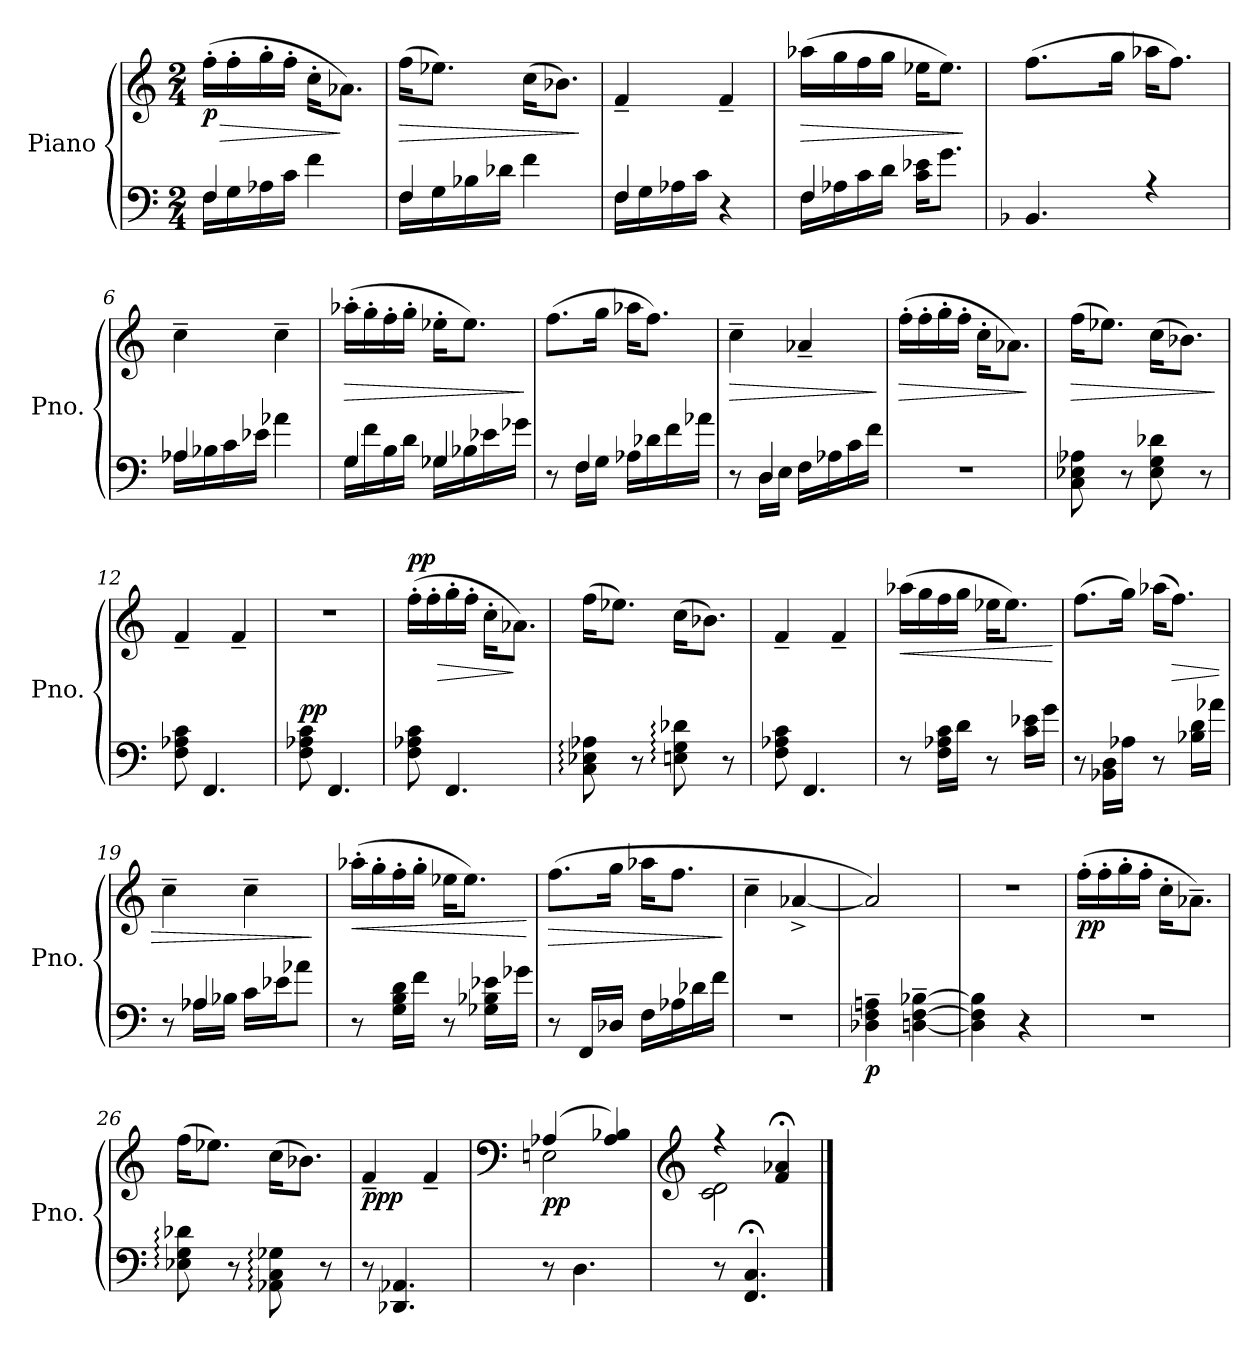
**kern	**kern	**dynam
*part1	*part1	*part1
*staff2	*staff1	*staff1/2
*I"Piano	*	*
*I'Pno.	*	*
*clefF4	*clefG2	*
*k[]	*k[]	*
*M2/4	*M2/4	*
*MM80	*MM80	*
=1	=1	=1
*^	*	*
!	!	!	!LO:HP:b
!	!	!	!LO:DY:n=1:b
4F/	16F\LL	(>16ff'\LL	> p
.	16G\	16ff'\	.
.	16A-X\	16gg'\	.
.	16c\JJ	16ff'\JJ	.
4f\	4ryy	16cc'\KL	.
.	.	8.a-X\J)	]
=2	=2	=2	=2
!	!	!	!LO:HP:b
4F/	16F\LL	(>16ff\KL	>
.	16G\	8.ee-X\J)	.
.	16B-X\	.	.
.	16d-X\JJ	.	.
4f\	4ryy	(>16cc\KL	.
.	.	8.b-X\J)	.
*v	*v	*	*
.	.	]
=3	=3	=3
*^	*	*
4F/	16F\LL	4f~/	.
.	16G\	.	.
.	16A-X\	.	.
.	16c\JJ	.	.
4r	4ryy	4f~/	.
=4	=4	=4	=4
!	!	!	!LO:HP:b
4F/	16F\LL	(>16aa-X\LL	>
.	16A-X\	16gg\	.
.	16c\	16ff\	.
.	16d\JJ	16gg\JJ	.
4ryy	16c\ 16e-X\KL	16ee-X\KL	.
.	8.g\J	8.ee-\J)	.
*v	*v	*	*
.	.	]
=5	=5	=5
*^	*	*
4.BB-X/	16BB-\LLyy	(>8.ff\L	.
.	16D\	.	.
.	16A-X\	.	.
.	16B-X\JJ	16gg\Jk	.
.	4rA	16aa-X\KL	.
.	.	8.ff\J)	.
8ryy	.	.	.
!!LO:LB:g=z
=6	=6	=6	=6
4A-X/	16A-\LL	4cc~\	.
.	16B-X\	.	.
.	16c\	.	.
.	16e-X\JJ	.	.
4a-X\	4ryy	4cc~\	.
=7	=7	=7	=7
!	!	!	!LO:HP:b
4G/	16G\LL	(>16aa-X'\LL	>
.	16f\	16gg'\	.
.	16B\	16ff'\	.
.	16d\JJ	16gg'\JJ	.
4G-X/	16G-\LL	16ee-X'\KL	.
.	16B-X\	8.ee-\J)	.
.	16e-X\	.	.
.	16g-X\JJ	.	.
*v	*v	*	*
.	.	]
=8	=8	=8
*^	*	*
8r	8ryy	(>8.ff\L	.
4F/	16F\LL	.	.
.	16G\JJ	16gg\Jk	.
.	16A-X\LL	16aa-X\KL	.
.	16d-X\	8.ff\J)	.
8ryy	16f\	.	.
.	16a-X\JJ	.	.
=9	=9	=9	=9
!	!	!	!LO:HP:b
8r	8ryy	4cc~\	>
4D/	16D\LL	.	.
.	16E\JJ	.	.
.	16F\LL	4a-X~/	.
.	16A-X\	.	.
8ryy	16c\	.	.
.	16f\JJ	.	.
*v	*v	*	*
.	.	]
=10	=10	=10
!	!	!LO:HP:b
2r	(>16ff'\LL	>
.	16ff'\	.
.	16gg'\	.
.	16ff'\JJ	.
.	16cc'\KL	.
.	8.a-X\J)	.
.	.	]
!!LO:LB:g=z
=11	=11	=11
!	!	!LO:HP:b
8C\ 8E-X\ 8A-X\	(>16ff\KL	>
.	8.ee-X\J)	.
8r	.	.
8E-\ 8G\ 8d-X\	(>16cc\KL	.
.	8.b-X\J)	.
8r	.	.
.	.	]
=12	=12	=12
8F\ 8A-X\ 8c\	4f~/	.
4.FF/	.	.
.	4f~/	.
=13	=13	=13
!	!	!LO:DY:a=2
8F\ 8A-X\ 8c\	2r	pp
4.FF/	.	.
=14	=14	=14
!	!	!LO:HP:b
!	!	!LO:DY:n=1:a
8F\ 8A-X\ 8c\	(>16ff'\LL	> pp
.	16ff'\	.
4.FF/	16gg'\	.
.	16ff'\JJ	.
.	16cc'\KL	.
.	8.a-X\J)	]
=15	=15	=15
8C\: 8E-X\: 8A-X\:	(>16ff\KL	.
.	8.ee-X\J)	.
8r	.	.
8En\: 8G\: 8d-X\:	(>16cc\KL	.
.	8.b-X\J)	.
8r	.	.
=16	=16	=16
8F\ 8A-X\ 8c\	4f~/	.
4.FF/	.	.
.	4f~/	.
!!LO:LB:g=z
=17	=17	=17
!	!	!LO:HP:b
8r	(>16aa-X\LL	<
.	16gg\	.
16F\ 16A-X\ 16c\LL	16ff\	.
16d\JJ	16gg\JJ	.
8r	16ee-X\KL	.
.	8.ee-\J)	.
16c\ 16e-X\LL	.	.
16g\JJ	.	.
.	.	[
=18	=18	=18
8r	(>8.ff\L	.
16BB-X\ 16D\LL	.	.
16A-X\JJ	16gg\Jk)	.
8r	(>16aa-X\KL	.
!	!	!LO:HP:b
.	8.ff\J)	>
16B-X\ 16d\LL	.	.
16a-X\JJ	.	.
=19	=19	=19
*^	*	*
8r	8ryy	4cc~\	.
4A-X/	16A-\LL	.	.
.	16B-X\JJ	.	.
.	16c\LL	4cc~\	.
.	16e-X\J	.	.
8ryy	8a-X\J	.	.
*v	*v	*	*
.	.	]
=20	=20	=20
!	!	!LO:HP:b
8r	(>16aa-X'\LL	<
.	16gg'\	.
16G\ 16B\ 16d\LL	16ff'\	.
16f\JJ	16gg'\JJ	.
8r	16ee-X\KL	.
.	8.ee-\J)	.
16G-X\ 16B-X\ 16e-X\LL	.	.
16g-X\JJ	.	.
.	.	[
!!LO:LB:g=z
=21	=21	=21
!	!	!LO:HP:b
8r	(>8.ff\L	>
16FF/LL	.	.
16D-X/JJ	16gg\Jk	.
16F\LL	16aa-X\KL	.
16A-X\	8.ff\J	.
16d-X\	.	.
16f\JJ	.	.
.	.	]
=22	=22	=22
2r	4cc~\	.
.	[4a-X^/	.
=23	=23	=23
!	!	!LO:DY:b=2
4D-X\~ 4F\~ 4An\~	2a-/])	p
[4Dn\~ [4F\~ [4B-X\~	.	.
=24	=24	=24
4D\] 4F\] 4B-\]	2r	.
4r	.	.
=25	=25	=25
!	!	!LO:DY:b
2r	(>16ff'\LL	pp
.	16ff'\	.
.	16gg'\	.
.	16ff'\JJ	.
.	16cc'\KL	.
.	8.a-X~\J)	.
=26	=26	=26
8E-X\: 8G\: 8d-X\:	(>16ff\KL	.
.	8.ee-X\J)	.
8r	.	.
8AA-X\: 8C\: 8G-X\:	(>16cc\KL	.
.	8.b-X\J)	.
8r	.	.
=27	=27	=27
!	!	!LO:DY:b
8r	4f~/	ppp
4.DD-X/ 4.AA-X/	.	.
.	4f~/	.
!!LO:PB:g=z
=28	=28	=28
*	*clefF4	*
*	*^	*
!	!	!	!LO:DY:b
8r	(>4A-X/	2En\	pp
4.D\	.	.	.
.	4A-/ 4B-X/)	.	.
=29	=29	=29	=29
*	*clefG2	*	*
8r	4r	2c\ 2d\	.
4.FF/;< 4.C/;<	.	.	.
.	4f/;< 4a-X/;<	.	.
*	*v	*v	*
==	==	==
*-	*-	*-
